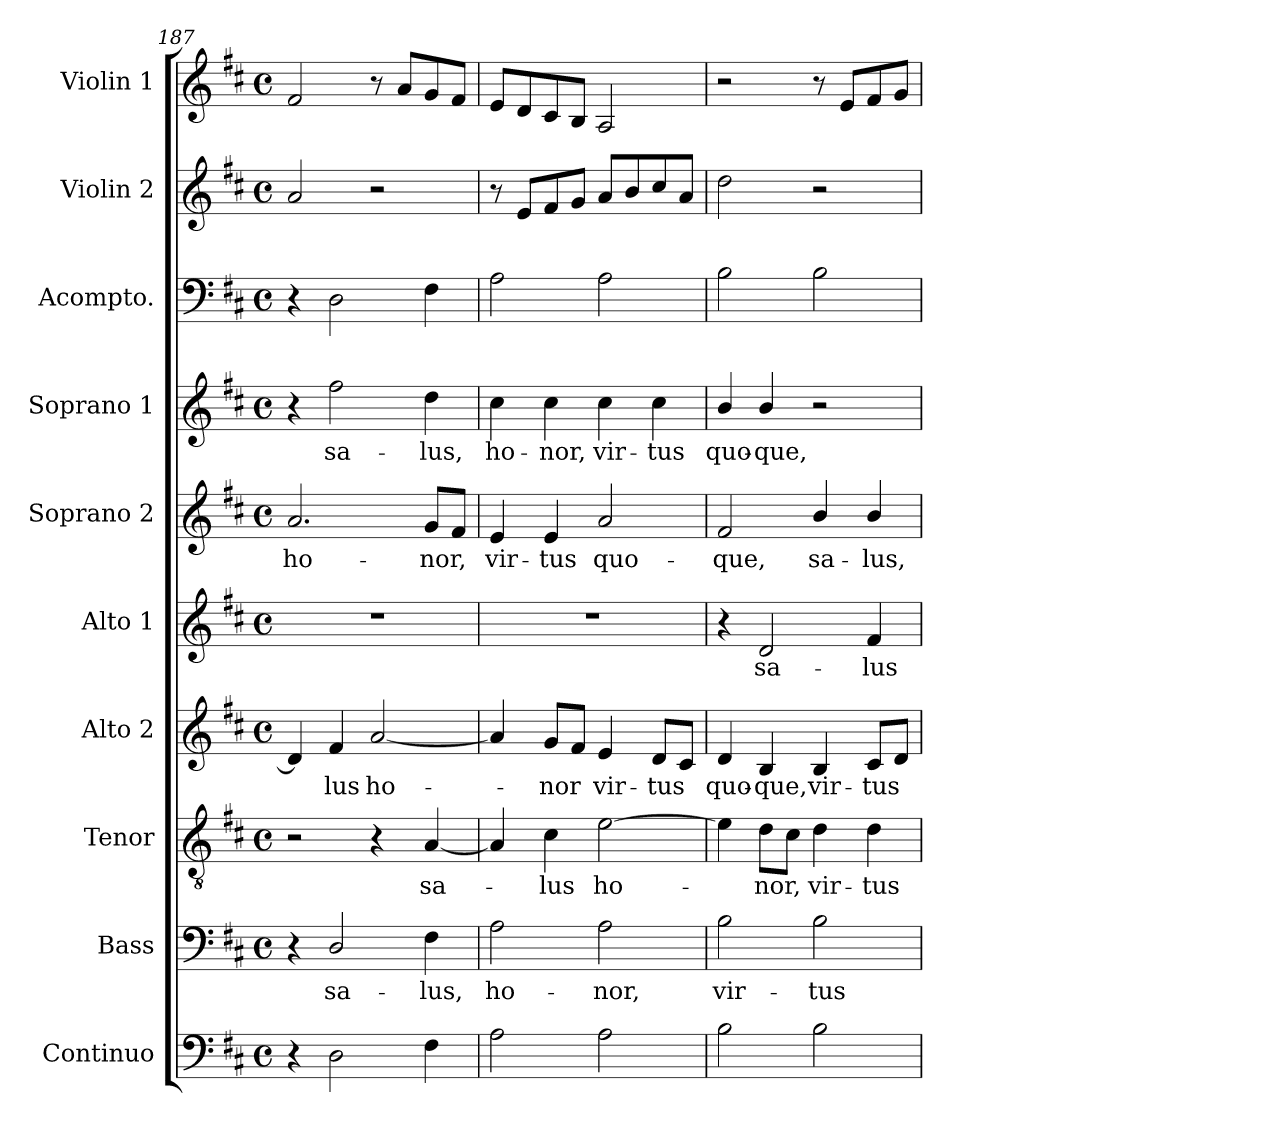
**kern	**kern	**text	**kern	**text	**kern	**text	**kern	**text	**kern	**text	**kern	**text	**kern	**kern	**kern
*part10	*part9	*part9	*part8	*part8	*part7	*part7	*part6	*part6	*part5	*part5	*part4	*part4	*part3	*part2	*part1
*staff10	*staff9	*staff9	*staff8	*staff8	*staff7	*staff7	*staff6	*staff6	*staff5	*staff5	*staff4	*staff4	*staff3	*staff2	*staff1
*I"Continuo	*I"Bass	*	*I"Tenor	*	*I"Alto 2	*	*I"Alto 1	*	*I"Soprano 2	*	*I"Soprano 1	*	*I"Acompto.	*I"Violin 2	*I"Violin 1
*I'Cont.	*I'B.	*	*I'T.	*	*I'A2.	*	*I'A1.	*	*I'S2.	*	*I'S1.	*	*I'Ac.	*I'Vln. 2	*I'Vln. 1
!!LO:PB:g=z
*clefF4	*clefF4	*	*clefGv2	*	*clefG2	*	*clefG2	*	*clefG2	*	*clefG2	*	*clefF4	*clefG2	*clefG2
*	*	*	*ITrd7c12	*	*	*	*	*	*	*	*	*	*	*	*
*k[f#c#]	*k[f#c#]	*	*k[f#c#]	*	*k[f#c#]	*	*k[f#c#]	*	*k[f#c#]	*	*k[f#c#]	*	*k[f#c#]	*k[f#c#]	*k[f#c#]
*D:	*D:	*	*D:	*	*D:	*	*D:	*	*D:	*	*D:	*	*D:	*D:	*D:
*M4/4	*M4/4	*	*M4/4	*	*M4/4	*	*M4/4	*	*M4/4	*	*M4/4	*	*M4/4	*M4/4	*M4/4
*met(c)	*met(c)	*	*met(c)	*	*met(c)	*	*met(c)	*	*met(c)	*	*met(c)	*	*met(c)	*met(c)	*met(c)
=187	=187	=187	=187	=187	=187	=187	=187	=187	=187	=187	=187	=187	=187	=187	=187
!	!	!	!	!	!	!	!	!	!	!LO:LY:b:color=#000000	!	!	!	!	!
4r	4r	.	2r	.	4di/]	.	1r	.	2.ai/	ho-	4r	.	4r	2ai/	2f#i/
!	!	!LO:LY:b:color=#000000	!	!	!	!	!	!	!	!	!	!	!	!	!
!	!	!	!	!	!	!LO:LY:b:color=#000000	!	!	!	!	!	!	!	!	!
!	!	!	!	!	!	!	!	!	!	!	!	!LO:LY:b:color=#000000	!	!	!
2Di\	2Di/	sa-	.	.	4f#i/	-lus	.	.	.	.	2ff#i\	sa-	2Di\	.	.
!	!	!	!	!	!	!LO:LY:b:color=#000000	!	!	!	!	!	!	!	!	!
.	.	.	4r	.	[<2ai/	ho-	.	.	.	.	.	.	.	2r	8r
.	.	.	.	.	.	.	.	.	.	.	.	.	.	.	8ai/L
!	!	!LO:LY:b:color=#000000	!	!	!	!	!	!	!	!	!	!	!	!	!
!	!	!	!	!LO:LY:b:color=#000000	!	!	!	!	!	!	!	!	!	!	!
!	!	!	!	!	!	!	!	!	!	!LO:LY:b:color=#000000	!	!	!	!	!
!	!	!	!	!	!	!	!	!	!	!	!	!LO:LY:b:color=#000000	!	!	!
4F#i\	4F#i\	-lus,	[<4AAi/	sa-	.	.	.	.	8gi/L	-nor,	4ddi\	-lus,	4F#i\	.	8gi/
.	.	.	.	.	.	.	.	.	8f#i/J	.	.	.	.	.	8f#i/J
=188	=188	=188	=188	=188	=188	=188	=188	=188	=188	=188	=188	=188	=188	=188	=188
!	!	!LO:LY:b:color=#000000	!	!	!	!	!	!	!	!	!	!	!	!	!
!	!	!	!	!	!	!	!	!	!	!LO:LY:b:color=#000000	!	!	!	!	!
!	!	!	!	!	!	!	!	!	!	!	!	!LO:LY:b:color=#000000	!	!	!
2Ai\	2Ai\	ho-	4AAi/]	.	4ai/]	.	1r	.	4ei/	vir-	4cc#i\	ho-	2Ai\	8r	8ei/L
.	.	.	.	.	.	.	.	.	.	.	.	.	.	8ei/L	8di/
!	!	!	!	!LO:LY:b:color=#000000	!	!	!	!	!	!	!	!	!	!	!
!	!	!	!	!	!	!LO:LY:b:color=#000000	!	!	!	!	!	!	!	!	!
!	!	!	!	!	!	!	!	!	!	!LO:LY:b:color=#000000	!	!	!	!	!
!	!	!	!	!	!	!	!	!	!	!	!	!LO:LY:b:color=#000000	!	!	!
.	.	.	4C#i\	-lus	8gi/L	-nor	.	.	4ei/	-tus	4cc#i\	-nor,	.	8f#i/	8c#i/
.	.	.	.	.	8f#i/J	.	.	.	.	.	.	.	.	8gi/J	8Bi/J
!	!	!LO:LY:b:color=#000000	!	!	!	!	!	!	!	!	!	!	!	!	!
!	!	!	!	!LO:LY:b:color=#000000	!	!	!	!	!	!	!	!	!	!	!
!	!	!	!	!	!	!LO:LY:b:color=#000000	!	!	!	!	!	!	!	!	!
!	!	!	!	!	!	!	!	!	!	!LO:LY:b:color=#000000	!	!	!	!	!
!	!	!	!	!	!	!	!	!	!	!	!	!LO:LY:b:color=#000000	!	!	!
2Ai\	2Ai\	-nor,	[>2Ei\	ho-	4ei/	vir-	.	.	2ai/	quo-	4cc#i\	vir-	2Ai\	8ai/L	2Ai/
.	.	.	.	.	.	.	.	.	.	.	.	.	.	8bi/	.
!	!	!	!	!	!	!LO:LY:b:color=#000000	!	!	!	!	!	!	!	!	!
!	!	!	!	!	!	!	!	!	!	!	!	!LO:LY:b:color=#000000	!	!	!
.	.	.	.	.	8di/L	-tus	.	.	.	.	4cc#i\	-tus	.	8cc#i/	.
.	.	.	.	.	8c#i/J	.	.	.	.	.	.	.	.	8ai/J	.
=189	=189	=189	=189	=189	=189	=189	=189	=189	=189	=189	=189	=189	=189	=189	=189
!	!	!LO:LY:b:color=#000000	!	!	!	!	!	!	!	!	!	!	!	!	!
!	!	!	!	!	!	!LO:LY:b:color=#000000	!	!	!	!	!	!	!	!	!
!	!	!	!	!	!	!	!	!	!	!LO:LY:b:color=#000000	!	!	!	!	!
!	!	!	!	!	!	!	!	!	!	!	!	!LO:LY:b:color=#000000	!	!	!
2Bi\	2Bi\	vir-	4Ei\]	.	4di/	quo-	4r	.	2f#i/	-que,	4bi/	quo-	2Bi\	2ddi\	2r
!	!	!	!	!LO:LY:b:color=#000000	!	!	!	!	!	!	!	!	!	!	!
!	!	!	!	!	!	!LO:LY:b:color=#000000	!	!	!	!	!	!	!	!	!
!	!	!	!	!	!	!	!	!LO:LY:b:color=#000000	!	!	!	!	!	!	!
!	!	!	!	!	!	!	!	!	!	!	!	!LO:LY:b:color=#000000	!	!	!
.	.	.	8Di\L	-nor,	4Bi/	-que,	2di/	sa-	.	.	4bi/	-que,	.	.	.
.	.	.	8C#i\J	.	.	.	.	.	.	.	.	.	.	.	.
!	!	!LO:LY:b:color=#000000	!	!	!	!	!	!	!	!	!	!	!	!	!
!	!	!	!	!LO:LY:b:color=#000000	!	!	!	!	!	!	!	!	!	!	!
!	!	!	!	!	!	!LO:LY:b:color=#000000	!	!	!	!	!	!	!	!	!
!	!	!	!	!	!	!	!	!	!	!LO:LY:b:color=#000000	!	!	!	!	!
2Bi\	2Bi\	-tus	4Di\	vir-	4Bi/	vir-	.	.	4bi/	sa-	2r	.	2Bi\	2r	8r
.	.	.	.	.	.	.	.	.	.	.	.	.	.	.	8ei/L
!	!	!	!	!LO:LY:b:color=#000000	!	!	!	!	!	!	!	!	!	!	!
!	!	!	!	!	!	!LO:LY:b:color=#000000	!	!	!	!	!	!	!	!	!
!	!	!	!	!	!	!	!	!LO:LY:b:color=#000000	!	!	!	!	!	!	!
!	!	!	!	!	!	!	!	!	!	!LO:LY:b:color=#000000	!	!	!	!	!
.	.	.	4Di\	-tus	8c#i/L	-tus	4f#i/	-lus	4bi/	-lus,	.	.	.	.	8f#i/
.	.	.	.	.	8di/J	.	.	.	.	.	.	.	.	.	8gi/J
=	=	=	=	=	=	=	=	=	=	=	=	=	=	=	=
*-	*-	*-	*-	*-	*-	*-	*-	*-	*-	*-	*-	*-	*-	*-	*-
